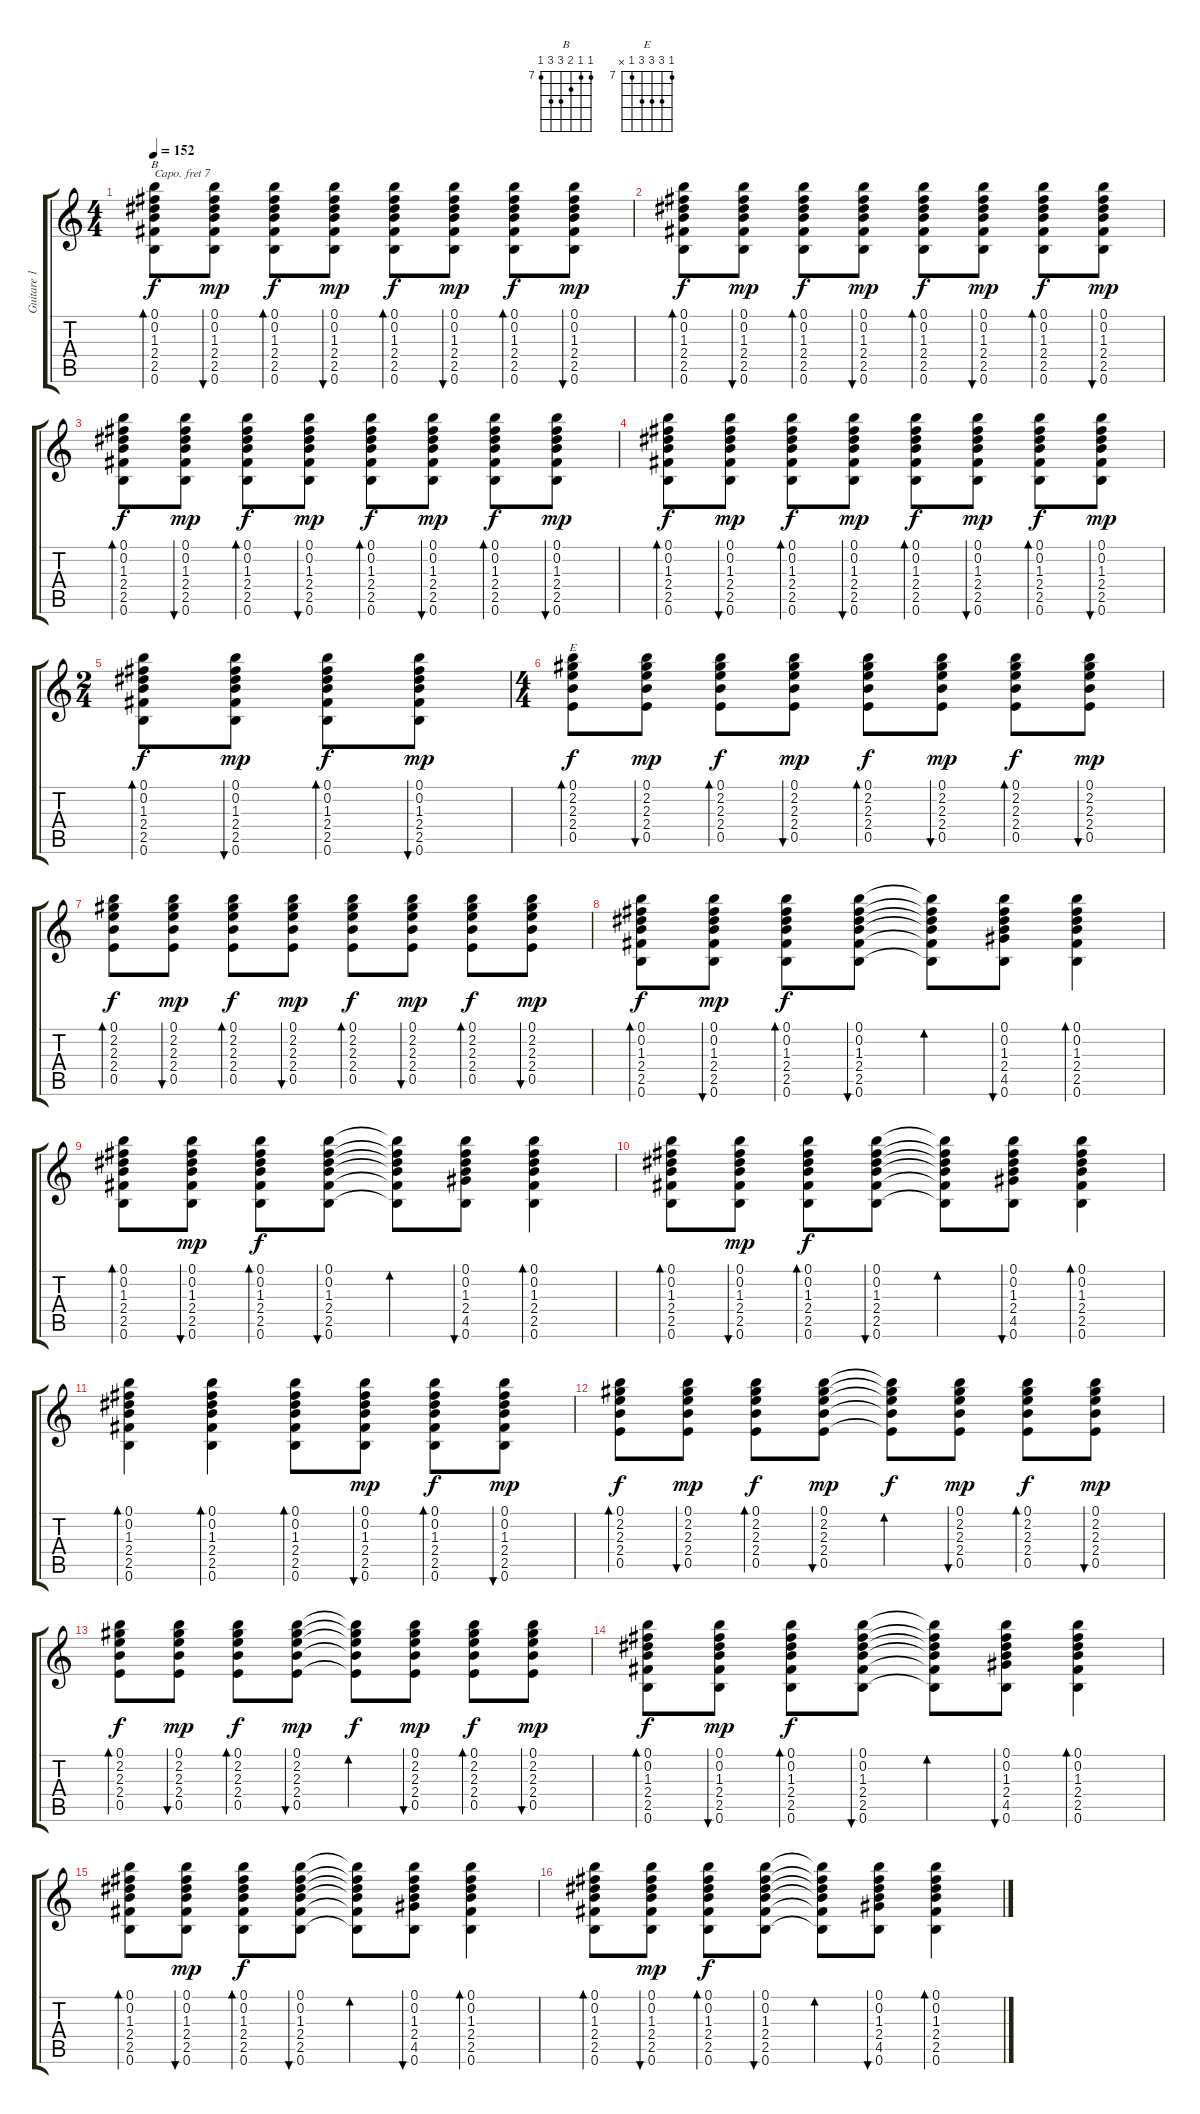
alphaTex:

\track ("Guitare 1" "Guitare 1") {instrument acousticguitarsteel}
\staff {score tabs}
\capo 7
\tuning (E4 B3 G3 D3 A2 E2) {hide}
\chord ("B" 7 7 8 9 9 7) {firstfret 7}
\chord ("E" 7 9 9 9 7 x) {firstfret 7}
\ts (4 4)
\tempo 152
\clef g2
\ks c
(0.1 0.2 1.3 2.4 2.5 0.6).8{bd 60 ch "B" dy f instrument acousticguitarsteel} (0.1 0.2 1.3 2.4 2.5 0.6).8{bu 60 dy mp} (0.1 0.2 1.3 2.4 2.5 0.6).8{bd 60 dy f} (0.1 0.2 1.3 2.4 2.5 0.6).8{bu 60 dy mp} (0.1 0.2 1.3 2.4 2.5 0.6).8{bd 60 dy f} (0.1 0.2 1.3 2.4 2.5 0.6).8{bu 60 dy mp} (0.1 0.2 1.3 2.4 2.5 0.6).8{bd 60 dy f} (0.1 0.2 1.3 2.4 2.5 0.6).8{bu 60 dy mp} |
(0.1 0.2 1.3 2.4 2.5 0.6).8{bd 60 dy f} (0.1 0.2 1.3 2.4 2.5 0.6).8{bu 60 dy mp} (0.1 0.2 1.3 2.4 2.5 0.6).8{bd 60 dy f} (0.1 0.2 1.3 2.4 2.5 0.6).8{bu 60 dy mp} (0.1 0.2 1.3 2.4 2.5 0.6).8{bd 60 dy f} (0.1 0.2 1.3 2.4 2.5 0.6).8{bu 60 dy mp} (0.1 0.2 1.3 2.4 2.5 0.6).8{bd 60 dy f} (0.1 0.2 1.3 2.4 2.5 0.6).8{bu 60 dy mp} |
(0.1 0.2 1.3 2.4 2.5 0.6).8{bd 60 dy f} (0.1 0.2 1.3 2.4 2.5 0.6).8{bu 60 dy mp} (0.1 0.2 1.3 2.4 2.5 0.6).8{bd 60 dy f} (0.1 0.2 1.3 2.4 2.5 0.6).8{bu 60 dy mp} (0.1 0.2 1.3 2.4 2.5 0.6).8{bd 60 dy f} (0.1 0.2 1.3 2.4 2.5 0.6).8{bu 60 dy mp} (0.1 0.2 1.3 2.4 2.5 0.6).8{bd 60 dy f} (0.1 0.2 1.3 2.4 2.5 0.6).8{bu 60 dy mp} |
(0.1 0.2 1.3 2.4 2.5 0.6).8{bd 60 dy f} (0.1 0.2 1.3 2.4 2.5 0.6).8{bu 60 dy mp} (0.1 0.2 1.3 2.4 2.5 0.6).8{bd 60 dy f} (0.1 0.2 1.3 2.4 2.5 0.6).8{bu 60 dy mp} (0.1 0.2 1.3 2.4 2.5 0.6).8{bd 60 dy f} (0.1 0.2 1.3 2.4 2.5 0.6).8{bu 60 dy mp} (0.1 0.2 1.3 2.4 2.5 0.6).8{bd 60 dy f} (0.1 0.2 1.3 2.4 2.5 0.6).8{bu 60 dy mp} |
\ts (2 4)
(0.1 0.2 1.3 2.4 2.5 0.6).8{bd 60 dy f} (0.1 0.2 1.3 2.4 2.5 0.6).8{bu 60 dy mp} (0.1 0.2 1.3 2.4 2.5 0.6).8{bd 60 dy f} (0.1 0.2 1.3 2.4 2.5 0.6).8{bu 60 dy mp} |
\ts (4 4)
(0.1 2.2 2.3 2.4 0.5).8{bd 60 ch "E" dy f} (0.1 2.2 2.3 2.4 0.5).8{bu 60 dy mp} (0.1 2.2 2.3 2.4 0.5).8{bd 60 dy f} (0.1 2.2 2.3 2.4 0.5).8{bu 60 dy mp} (0.1 2.2 2.3 2.4 0.5).8{bd 60 dy f} (0.1 2.2 2.3 2.4 0.5).8{bu 60 dy mp} (0.1 2.2 2.3 2.4 0.5).8{bd 60 dy f} (0.1 2.2 2.3 2.4 0.5).8{bu 60 dy mp} |
(0.1 2.2 2.3 2.4 0.5).8{bd 60 dy f} (0.1 2.2 2.3 2.4 0.5).8{bu 60 dy mp} (0.1 2.2 2.3 2.4 0.5).8{bd 60 dy f} (0.1 2.2 2.3 2.4 0.5).8{bu 60 dy mp} (0.1 2.2 2.3 2.4 0.5).8{bd 60 dy f} (0.1 2.2 2.3 2.4 0.5).8{bu 60 dy mp} (0.1 2.2 2.3 2.4 0.5).8{bd 60 dy f} (0.1 2.2 2.3 2.4 0.5).8{bu 60 dy mp} |
(0.1 0.2 1.3 2.4 2.5 0.6).8{bd 60 dy f} (0.1 0.2 1.3 2.4 2.5 0.6).8{bu 60 dy mp} (0.1 0.2 1.3 2.4 2.5 0.6).8{bd 60 dy f} (0.1 0.2 1.3 2.4 2.5 0.6).8{bu 60} (0.1{t} 0.2{t} 1.3{t} 2.4{t} 2.5{t} 0.6{t}).8{bd 60} (0.1 0.2 1.3 2.4 4.5 0.6).8{bu 60} (0.1 0.2 1.3 2.4 2.5 0.6).4{bd 60} |
(0.1 0.2 1.3 2.4 2.5 0.6).8{bd 60} (0.1 0.2 1.3 2.4 2.5 0.6).8{bu 60 dy mp} (0.1 0.2 1.3 2.4 2.5 0.6).8{bd 60 dy f} (0.1 0.2 1.3 2.4 2.5 0.6).8{bu 60} (0.1{t} 0.2{t} 1.3{t} 2.4{t} 2.5{t} 0.6{t}).8{bd 60} (0.1 0.2 1.3 2.4 4.5 0.6).8{bu 60} (0.1 0.2 1.3 2.4 2.5 0.6).4{bd 60} |
(0.1 0.2 1.3 2.4 2.5 0.6).8{bd 60} (0.1 0.2 1.3 2.4 2.5 0.6).8{bu 60 dy mp} (0.1 0.2 1.3 2.4 2.5 0.6).8{bd 60 dy f} (0.1 0.2 1.3 2.4 2.5 0.6).8{bu 60} (0.1{t} 0.2{t} 1.3{t} 2.4{t} 2.5{t} 0.6{t}).8{bd 60} (0.1 0.2 1.3 2.4 4.5 0.6).8{bu 60} (0.1 0.2 1.3 2.4 2.5 0.6).4{bd 60} |
(0.1 0.2 1.3 2.4 2.5 0.6).4{bd 60} (0.1 0.2 1.3 2.4 2.5 0.6).4{bd 60} (0.1 0.2 1.3 2.4 2.5 0.6).8{bd 60} (0.1 0.2 1.3 2.4 2.5 0.6).8{bu 60 dy mp} (0.1 0.2 1.3 2.4 2.5 0.6).8{bd 60 dy f} (0.1 0.2 1.3 2.4 2.5 0.6).8{bu 60 dy mp} |
(0.1 2.2 2.3 2.4 0.5).8{bd 60 dy f} (0.1 2.2 2.3 2.4 0.5).8{bu 60 dy mp} (0.1 2.2 2.3 2.4 0.5).8{bd 60 dy f} (0.1 2.2 2.3 2.4 0.5).8{bu 60 dy mp} (0.1{t} 2.2{t} 2.3{t} 2.4{t} 0.5{t}).8{bd 60 dy f} (0.1 2.2 2.3 2.4 0.5).8{bu 60 dy mp} (0.1 2.2 2.3 2.4 0.5).8{bd 60 dy f} (0.1 2.2 2.3 2.4 0.5).8{bu 60 dy mp} |
(0.1 2.2 2.3 2.4 0.5).8{bd 60 dy f} (0.1 2.2 2.3 2.4 0.5).8{bu 60 dy mp} (0.1 2.2 2.3 2.4 0.5).8{bd 60 dy f} (0.1 2.2 2.3 2.4 0.5).8{bu 60 dy mp} (0.1{t} 2.2{t} 2.3{t} 2.4{t} 0.5{t}).8{bd 60 dy f} (0.1 2.2 2.3 2.4 0.5).8{bu 60 dy mp} (0.1 2.2 2.3 2.4 0.5).8{bd 60 dy f} (0.1 2.2 2.3 2.4 0.5).8{bu 60 dy mp} |
(0.1 0.2 1.3 2.4 2.5 0.6).8{bd 60 dy f} (0.1 0.2 1.3 2.4 2.5 0.6).8{bu 60 dy mp} (0.1 0.2 1.3 2.4 2.5 0.6).8{bd 60 dy f} (0.1 0.2 1.3 2.4 2.5 0.6).8{bu 60} (0.1{t} 0.2{t} 1.3{t} 2.4{t} 2.5{t} 0.6{t}).8{bd 60} (0.1 0.2 1.3 2.4 4.5 0.6).8{bu 60} (0.1 0.2 1.3 2.4 2.5 0.6).4{bd 60} |
(0.1 0.2 1.3 2.4 2.5 0.6).8{bd 60} (0.1 0.2 1.3 2.4 2.5 0.6).8{bu 60 dy mp} (0.1 0.2 1.3 2.4 2.5 0.6).8{bd 60 dy f} (0.1 0.2 1.3 2.4 2.5 0.6).8{bu 60} (0.1{t} 0.2{t} 1.3{t} 2.4{t} 2.5{t} 0.6{t}).8{bd 60} (0.1 0.2 1.3 2.4 4.5 0.6).8{bu 60} (0.1 0.2 1.3 2.4 2.5 0.6).4{bd 60} |
(0.1 0.2 1.3 2.4 2.5 0.6).8{bd 60} (0.1 0.2 1.3 2.4 2.5 0.6).8{bu 60 dy mp} (0.1 0.2 1.3 2.4 2.5 0.6).8{bd 60 dy f} (0.1 0.2 1.3 2.4 2.5 0.6).8{bu 60} (0.1{t} 0.2{t} 1.3{t} 2.4{t} 2.5{t} 0.6{t}).8{bd 60} (0.1 0.2 1.3 2.4 4.5 0.6).8{bu 60} (0.1 0.2 1.3 2.4 2.5 0.6).4{bd 60}
